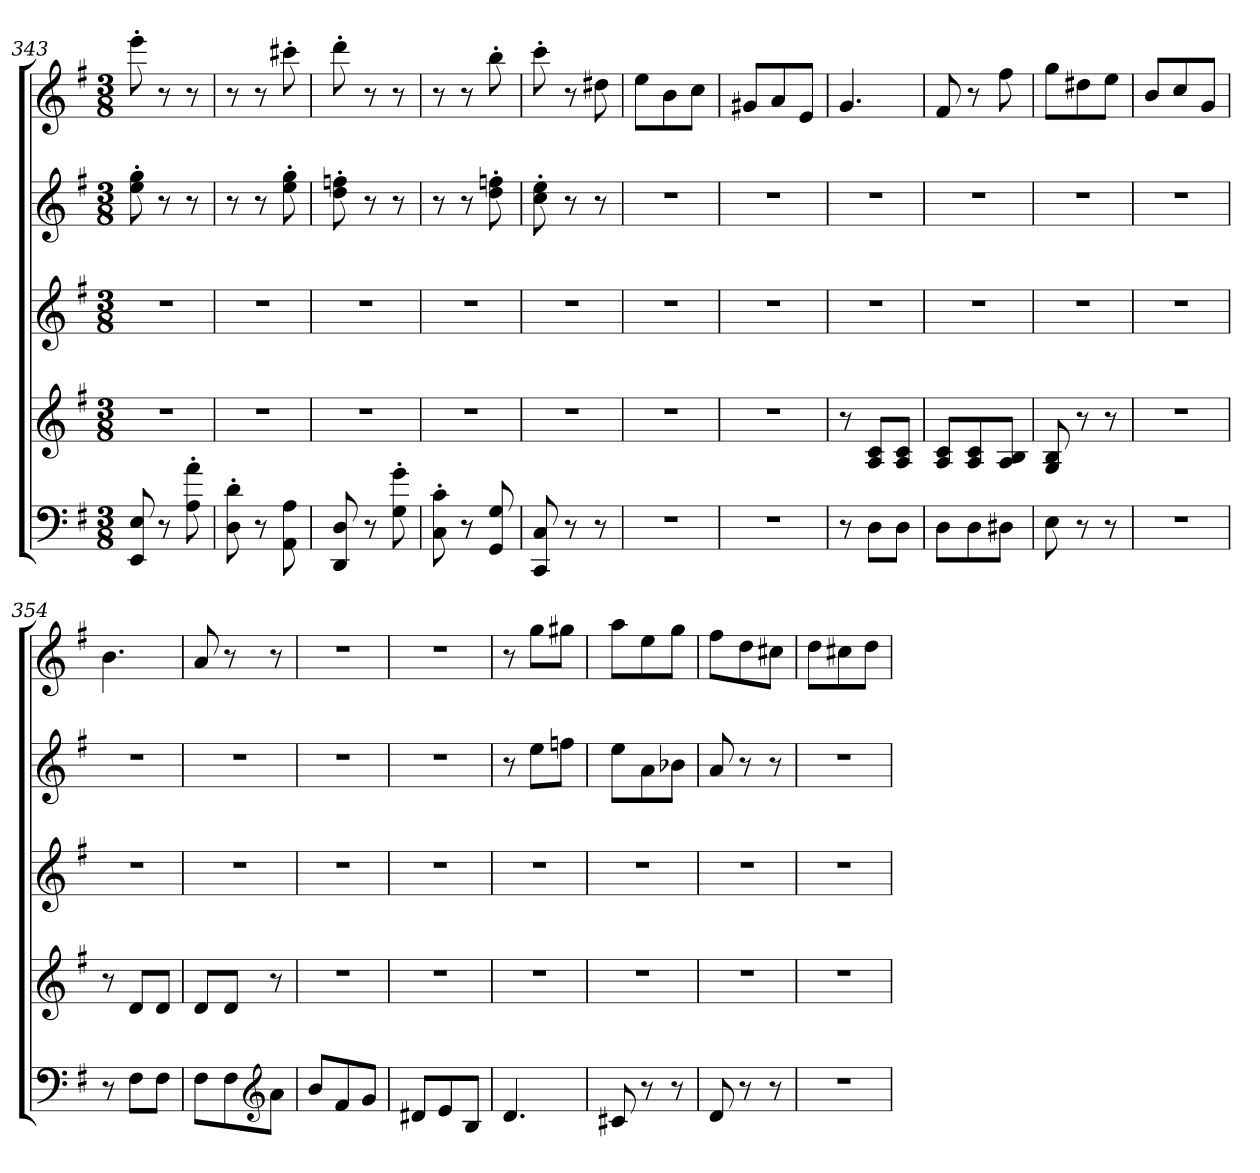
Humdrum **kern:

**kern	**kern	**kern	**kern	**kern
*part5	*part4	*part3	*part2	*part1
*staff5	*staff4	*staff3	*staff2	*staff1
*clefF4	*clefG2	*clefG2	*clefG2	*clefG2
*k[f#]	*k[f#]	*k[f#]	*k[f#]	*k[f#]
*M3/8	*M3/8	*M3/8	*M3/8	*M3/8
=343	=343	=343	=343	=343
8EE/ 8E/	4.r	4.r	8ee\' 8gg\'	8eee'\
8r	.	.	8r	8r
8A\' 8a\'	.	.	8r	8r
=344	=344	=344	=344	=344
8D\' 8d\'	4.r	4.r	8r	8r
8r	.	.	8r	8r
8AA\ 8A\	.	.	8ee\' 8gg\'	8ccc#X'\
=345	=345	=345	=345	=345
8DD/ 8D/	4.r	4.r	8dd\' 8ffn\'	8ddd'\
8r	.	.	8r	8r
8G\' 8g\'	.	.	8r	8r
!!LO:LB:g=z
=346	=346	=346	=346	=346
8C\' 8c\'	4.r	4.r	8r	8r
8r	.	.	8r	8r
8GG/ 8G/	.	.	8dd\' 8ffn\'	8bb'\
=347	=347	=347	=347	=347
*	*	*	*	*MM129
8CC/ 8C/	4.r	4.r	8cc\' 8ee\'	8ccc'\
*	*	*	*	*MM120
8r	.	.	8r	8r
*	*	*	*	*MM159
8r	.	.	8r	8dd#X\
=348	=348	=348	=348	=348
4.r	4.r	4.r	4.r	8ee\L
.	.	.	.	8b\
.	.	.	.	8cc\J
=349	=349	=349	=349	=349
4.r	4.r	4.r	4.r	8g#X/L
.	.	.	.	8a/
.	.	.	.	8e/J
=350	=350	=350	=350	=350
*	*	*	*	*MM159
8r	8r	4.r	4.r	4.g/
8D\L	8A/ 8c/L	.	.	.
8D\J	8A/ 8c/J	.	.	.
=351	=351	=351	=351	=351
8D\L	8A/ 8c/L	4.r	4.r	8f#/
8D\	8A/ 8c/	.	.	8r
8D#X\J	8A/ 8B/J	.	.	8ff#\
=352	=352	=352	=352	=352
8E\	8G/ 8B/	4.r	4.r	8gg\L
8r	8r	.	.	8dd#X\
8r	8r	.	.	8ee\J
=353	=353	=353	=353	=353
4.r	4.r	4.r	4.r	8b/L
.	.	.	.	8cc/
.	.	.	.	8g/J
=354	=354	=354	=354	=354
*	*	*	*	*MM159
8r	8r	4.r	4.r	4.b\
8F#\L	8d/L	.	.	.
8F#\J	8d/J	.	.	.
!!LO:PB:g=z
=355	=355	=355	=355	=355
8F#\L	8d/L	4.r	4.r	8a/
8F#\	8d/J	.	.	8r
*clefG2	*	*	*	*
8a\J	8r	.	.	8r
=356	=356	=356	=356	=356
8b/L	4.r	4.r	4.r	4.r
8f#/	.	.	.	.
8g/J	.	.	.	.
=357	=357	=357	=357	=357
8d#X/L	4.r	4.r	4.r	4.r
8e/	.	.	.	.
8B/J	.	.	.	.
=358	=358	=358	=358	=358
*	*	*	*	*MM159
4.d/	4.r	4.r	8r	8r
.	.	.	8ee\L	8gg\L
.	.	.	8ffn\J	8gg#X\J
=359	=359	=359	=359	=359
8c#X/	4.r	4.r	8ee\L	8aa\L
8r	.	.	8a\	8ee\
8r	.	.	8b-X\J	8gg\J
=360	=360	=360	=360	=360
8d/	4.r	4.r	8a/	8ff#\L
8r	.	.	8r	8dd\
8r	.	.	8r	8cc#X\J
=361	=361	=361	=361	=361
4.r	4.r	4.r	4.r	8dd\L
.	.	.	.	8cc#X\
.	.	.	.	8dd\J
=	=	=	=	=
*-	*-	*-	*-	*-
